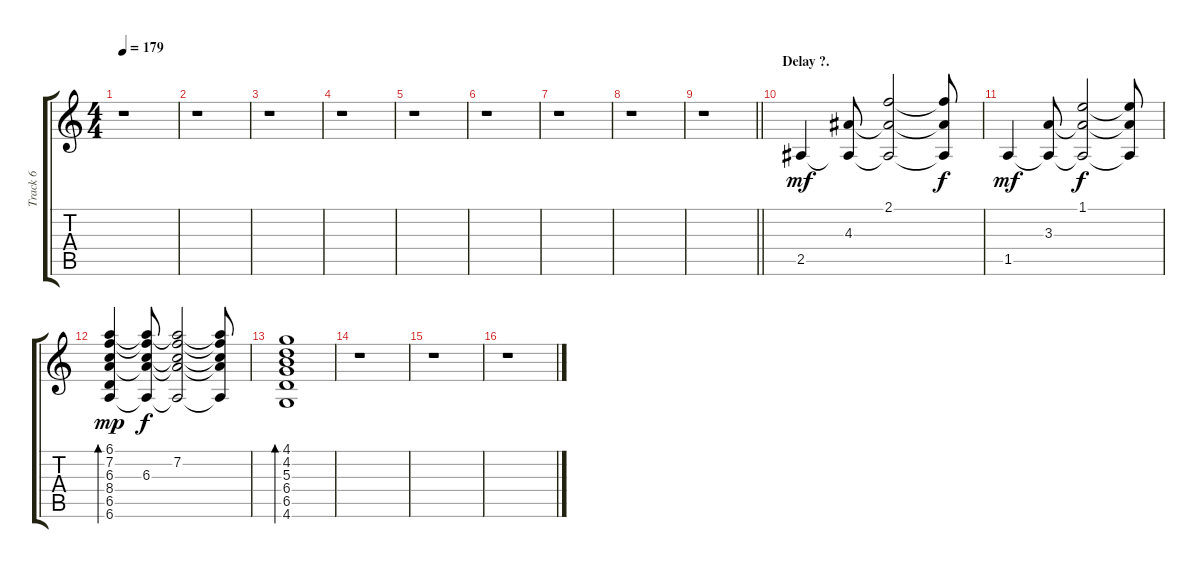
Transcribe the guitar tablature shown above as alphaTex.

\track ("Track 6" "Track 6") {instrument electricguitarclean}
\staff {score tabs}
\tuning (Eb4 Bb3 Gb3 Db3 Ab2 Eb2) {hide}
\ts (4 4)
\tempo 179
\clef g2
\ks c
r.1{dy mf} |
r.1 |
r.1 |
r.1 |
r.1 |
r.1 |
r.1 |
r.1 |
\barLineRight lightlight
r.1 |
\section ("" "Delay ?.")
2.5.4 (4.3 2.5{t}).8 (2.1 4.3{t} 2.5{t}).2 (2.1{t} 4.3{t} 2.5{t}).8{dy f} |
1.5.4{dy mf} (3.3 1.5{t}).8 (1.1 3.3{t} 1.5{t}).2{dy f} (1.1{t} 3.3{t} 1.5{t}).8 |
(6.1 7.2 6.3 8.4 6.5 6.6).4{bd 120 dy mp} (6.1{t} 7.2{t} 6.3 8.4{t} 6.6{t}).8{dy f} (6.1{t} 7.2 6.3{t} 8.4{t} 6.6{t}).2 (6.1{t} 7.2{t} 6.3{t} 8.4{t} 6.6{t}).8 |
(4.1 4.2 5.3 6.4 6.5 4.6).1{bd 120} |
r.1 |
r.1 |
r.1
